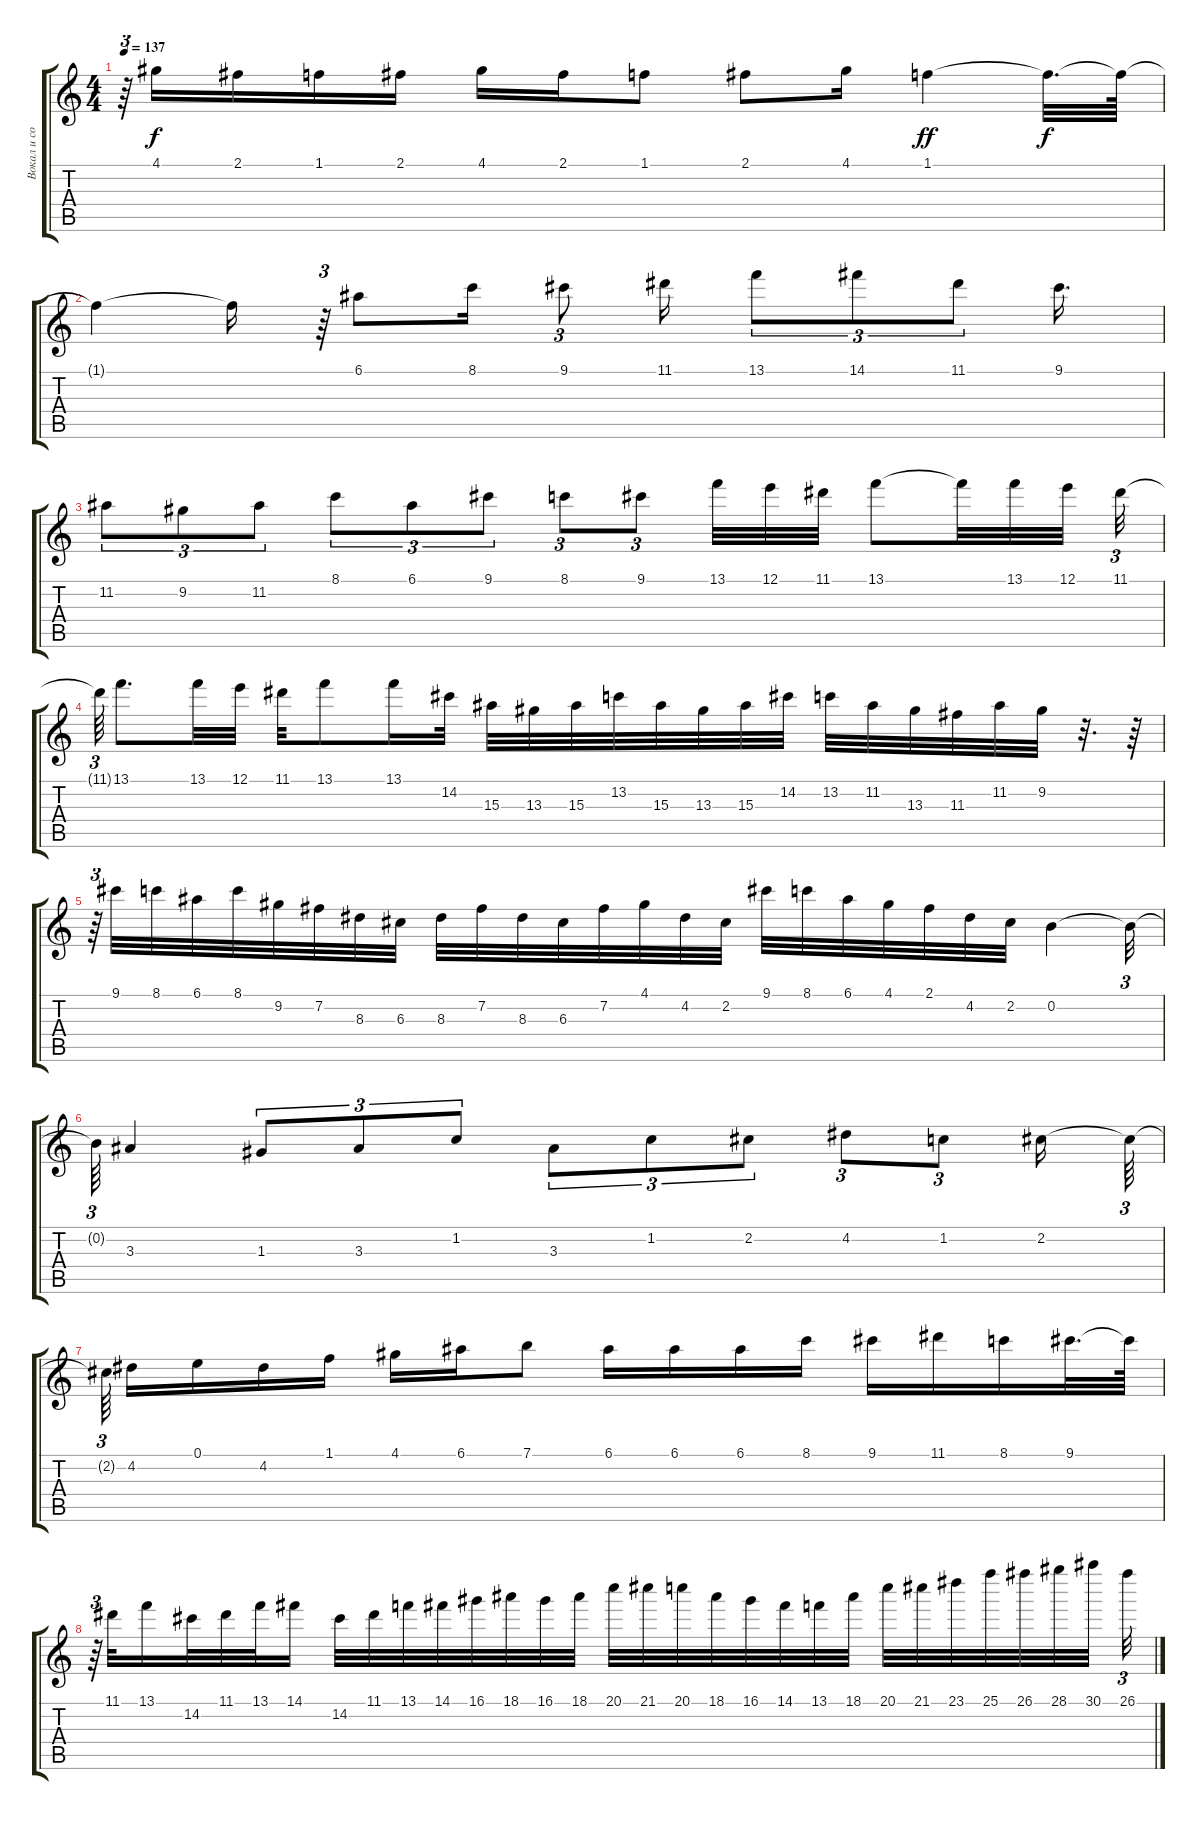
\track ("Вокал и соло" "Вокал и со") {instrument overdrivenguitar}
\staff {score tabs}
\tuning (E4 B3 G3 D3 A2 E2) {hide}
\ts (4 4)
\tempo 137
\clef g2
\ks c
r.64{tu (3 2) dy f} 4.1.16 2.1.16 1.1.16 2.1.16 4.1.16 2.1.16 1.1.8 2.1.8 4.1.16 1.1.4{dy ff} 1.1{t}.32{d dy f} 1.1{t}.64 |
1.1{t}.4 1.1{t}.16 r.64{tu (3 2)} 6.1.8 8.1.16 9.1.8{tu (3 2)} 11.1.16 13.1.8{tu (3 2)} 14.1.8{tu (3 2)} 11.1.8{tu (3 2)} 9.1.16{d} |
11.2.8{tu (3 2)} 9.2.8{tu (3 2)} 11.2.8{tu (3 2)} 8.1.8{tu (3 2)} 6.1.8{tu (3 2)} 9.1.8{tu (3 2)} 8.1.8{tu (3 2)} 9.1.8{tu (3 2)} 13.1.32 12.1.32 11.1.32 13.1.8 13.1{t}.32 13.1.32 12.1.32{beam splitsecondary} 11.1.32{tu (3 2)} |
11.1{t}.64{tu (3 2)} 13.1.8{d} 13.1.32 12.1.32 11.1.32 13.1.8 13.1.16 14.2.32 15.3.32 13.3.32 15.3.32 13.2.32 15.3.32 13.3.32 15.3.32 14.2.32 13.2.32 11.2.32 13.3.32 11.3.32 11.2.32 9.2.32 r.32{d} r.64 |
r.64{tu (3 2)} 9.1.32 8.1.32 6.1.32 8.1.32 9.2.32 7.2.32 8.3.32 6.3.32 8.3.32 7.2.32 8.3.32 6.3.32 7.2.32 4.1.32 4.2.32 2.2.32 9.1.32 8.1.32 6.1.32 4.1.32 2.1.32 4.2.32 2.2.32 0.2.4 0.2{t}.32{tu (3 2)} |
0.2{t}.64{tu (3 2)} 3.3.4 1.3.8{tu (3 2)} 3.3.8{tu (3 2)} 1.2.8{tu (3 2)} 3.3.8{tu (3 2)} 1.2.8{tu (3 2)} 2.2.8{tu (3 2)} 4.2.8{tu (3 2)} 1.2.8{tu (3 2)} 2.2.16 2.2{t}.64{tu (3 2)} |
2.2{t}.64{tu (3 2) beam splitsecondary} 4.2.16 0.1.16 4.2.16 1.1.16 4.1.16 6.1.16 7.1.8 6.1.16 6.1.16 6.1.16 8.1.16 9.1.16 11.1.16 8.1.16 9.1.32{d} 9.1{t}.64 |
r.64{tu (3 2)} 11.1.32 13.1.16 14.2.32 11.1.32 13.1.32 14.1.16 14.2.32 11.1.32 13.1.32 14.1.32 16.1.32 18.1.32 16.1.32 18.1.32 20.1.32 21.1.32 20.1.32 18.1.32 16.1.32 14.1.32 13.1.32 18.1.32 20.1.32 21.1.32 23.1.32 25.1.32 26.1.32 28.1.32 30.1.32{beam splitsecondary} 26.1.32{tu (3 2)}
